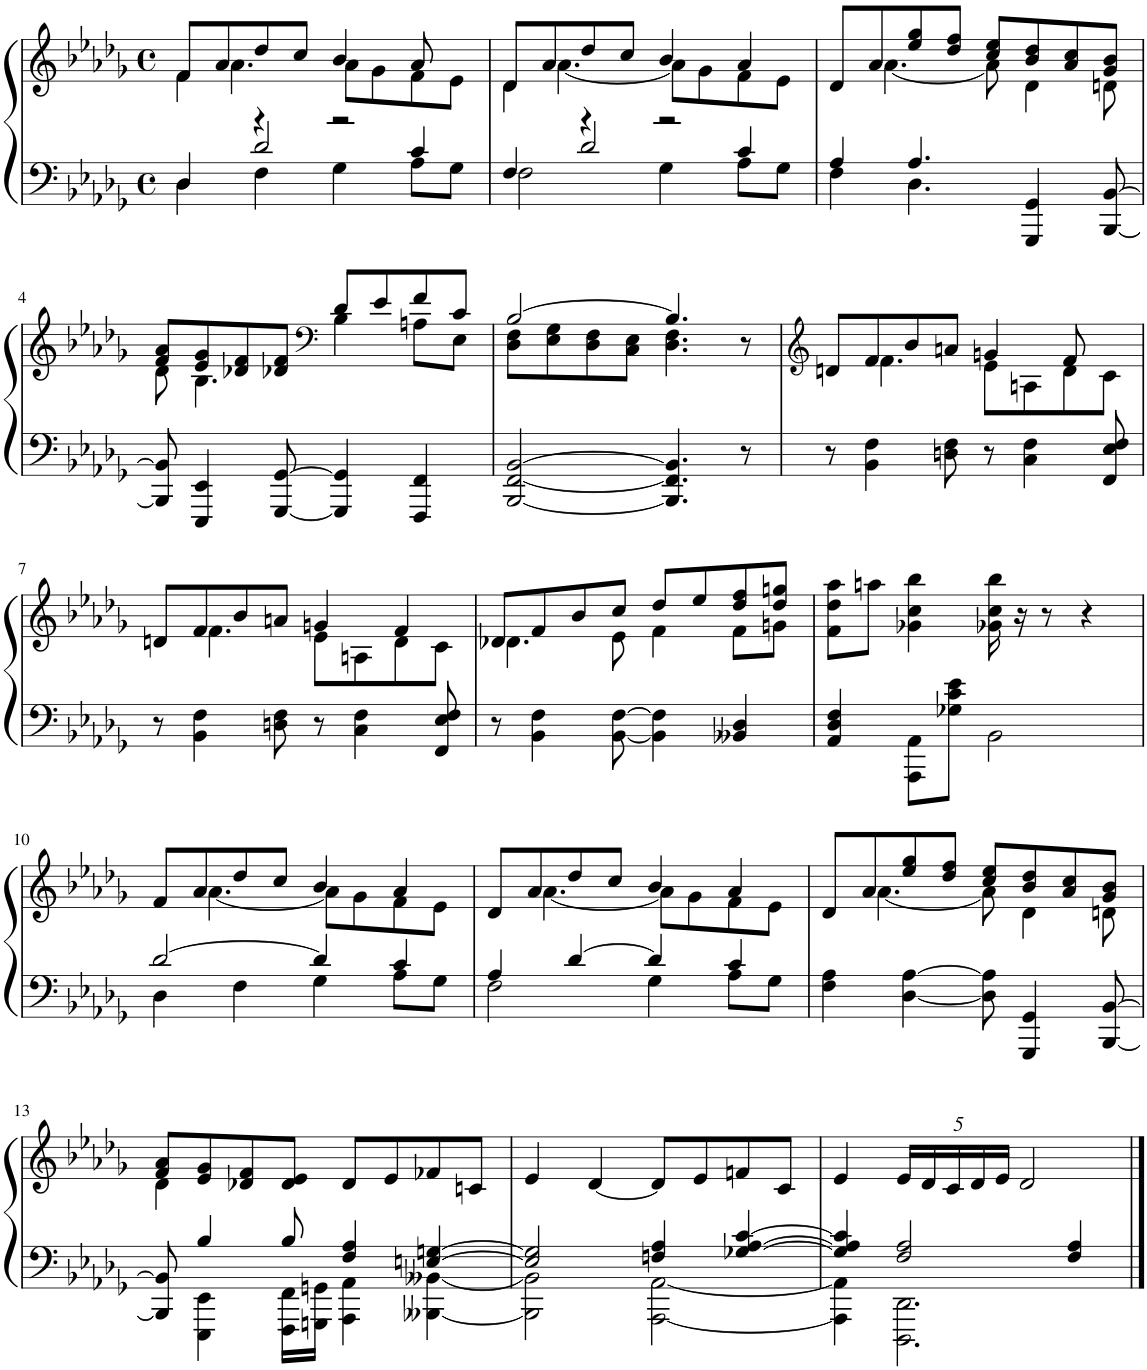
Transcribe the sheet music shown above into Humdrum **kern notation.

**kern	**kern
*part1	*part1
*staff2	*staff1
*I"Piano	*
*I'Pno.	*
*clefF4	*clefG2
*k[b-e-a-d-g-]	*k[b-e-a-d-g-]
*M4/4	*M4/4
*met(c)	*met(c)
=1	=1
*^	*^
*	*	*	*^
4D-/	4D-\	8f/L	8ryy	4f\
.	.	8a-/	4.a-\	.
2d-/	4F\	8dd-/	.	4r
.	.	8cc/J	.	.
.	4G-\	4b-/	8a-\L	2r
.	.	.	8g-\	.
4c/	8A-\L	8a-/	8f\	.
.	8G-\J	8ryy	8e-\J	.
=2	=2	=2	=2	=2
4F/	2F\	8d-/L	8ryy	4d-\
.	.	8a-/	[4.a-\	.
2d-/	.	8dd-/	.	4r
.	.	8cc/J	.	.
.	4G-\	4b-/	8a-\L]	2r
.	.	.	8g-\	.
4c/	8A-\L	4a-/	8f\	.
.	8G-\J	.	8e-\J	.
*	*	*	*v	*v
=3	=3	=3	=3
4A-/	4F\	8d-/L	8ryy
.	.	8a-/	[4.a-\
4.A-/	4.D-\	8ee-/ 8gg-/	.
.	.	8dd-/ 8ff/J	.
.	.	8cc/ 8ee-/L	8a-\]
4GGG-/ 4GG-/	4.ryy	8b-/ 8dd-/	4d-\
.	.	8a-/ 8cc/	.
[8BBB-/ [8BB-/	.	8g-/ 8b-/J	8dn\
*v	*v	*	*
!!LO:LB:g=z	!!
=4	=4	=4
8BBB-/] 8BB-/]	8f/ 8a-/L	8d-\
4EEE-/ 4EE-/	8e-/ 8g-/	4.B-\
.	8d-X/ 8f/	.
[8GGG-/ [8GG-/	8d-X/ 8f/J	.
*	*clefF4	*
4GGG-/] 4GG-/]	8d-/L	4B-\
.	8e-/	.
4FFF/ 4FF/	8f/	8An\L
.	8c/J	8E-\J
=5	=5	=5
[2BBB-/ [2FF/ [2BB-/	[2B-/	8D-\ 8F\L
.	.	8E-\ 8G-\
.	.	8D-\ 8F\
.	.	8C\ 8E-\J
4.BBB-/] 4.FF/] 4.BB-/]	4.B-/]	4.D-\ 4.F\
8r	8r	8ryy
=6	=6	=6
*	*clefG2	*
8r	8dn/L	8ryy
4BB-\ 4F\	8f/	4.f\
.	8b-/	.
8Dn\ 8F\	8an/J	.
8r	4gn/	8e-\L
4C\ 4F\	.	8An\
.	8f/	8d\
8FF/ 8E-/ 8F/	8ryy	8c\J
!!LO:LB:g=z	!!
=7	=7	=7
8r	8dn/L	8ryy
4BB-\ 4F\	8f/	4.f\
.	8b-/	.
8Dn\ 8F\	8an/J	.
8r	4gn/	8e-\L
4C\ 4F\	.	8An\
.	4f/	8d\
8FF/ 8E-/ 8F/	.	8c\J
=8	=8	=8
8r	8d-X/L	4.d-X\
4BB-\ 4F\	8f/	.
.	8b-/	.
[8BB-\ [8F\	8cc/J	8e-\
4BB-\] 4F\]	8dd-/L	4f\
.	8ee-/	.
4BB--X/ 4D-/	8dd-/ 8ff/	8f\L
.	8dd-/ 8ggn/J	8gn\J
*	*v	*v
=9	=9
*^	*
4AA-/ 4D-/ 4F/	2ryy	8f\ 8dd-\ 8aa-\L
.	.	8aan\J
8AAA-\ 8AA-\L	.	4g-X\ 4cc\ 4bb-\
8G-X\ 8c\ 8e-\J	.	.
2ryy	2BB-\	16g-X\ 16cc\ 16bb-\
.	.	16r
.	.	8r
.	.	4r
!!LO:LB:g=z
=10	=10	=10
*	*	*^
[2d-/	4D-\	8f/L	8ryy
.	.	8a-/	[4.a-\
.	4F\	8dd-/	.
.	.	8cc/J	.
4d-/]	4G-\	4b-/	8a-\L]
.	.	.	8g-\
4c/	8A-\L	4a-/	8f\
.	8G-\J	.	8e-\J
=11	=11	=11	=11
4A-/	2F\	8d-/L	8ryy
.	.	8a-/	[4.a-\
[4d-/	.	8dd-/	.
.	.	8cc/J	.
4d-/]	4G-\	4b-/	8a-\L]
.	.	.	8g-\
4c/	8A-\L	4a-/	8f\
.	8G-\J	.	8e-\J
*v	*v	*	*
=12	=12	=12
4F\ 4A-\	8d-/L	8ryy
.	8a-/	[4.a-\
[4D-\ [4A-\	8ee-/ 8gg-/	.
.	8dd-/ 8ff/J	.
8D-\] 8A-\]	8cc/ 8ee-/L	8a-\]
4GGG-/ 4GG-/	8b-/ 8dd-/	4d-\
.	8a-/ 8cc/	.
[8BBB-/ [8BB-/	8g-/ 8b-/J	8dn\
!!LO:LB:g=z	!!
=13	=13	=13
*^	*	*
8BBB-/] 8BB-/]	8ryy	8f/ 8a-/L	4d-\
4B-/	4EEE-\ 4EE-\	8e-/ 8g-/	.
.	.	8d-X/ 8f/	2.ryy
8B-/	16FFF\ 16FF\LL	8d-/ 8e-/J	.
.	16GGGn\ 16GGn\JJ	.	.
4F/ 4A-/	4AAA-\ 4AA-\	8d-/L	.
.	.	8e-/	.
[4En/ [4Gn/	[4BBB--X\ [4BB--X\	8f-X/	.
.	.	8cn/J	.
*	*	*v	*v
=14	=14	=14
2E/] 2G/]	2BBB--\] 2BB--\]	4e-/
.	.	[4d-/
4Fn/ 4A-/	[2AAA-\ [2AA-\	8d-/L]
.	.	8e-/
[4G-X/ [4A-/ [4c/	.	8fn/
.	.	8c/J
=15	=15	=15
4G-/] 4A-/] 4c/]	4AAA-\] 4AA-\]	4e-/
*	*	*Xbrackettup
2F/ 2A-/	2.DDD-\ 2.DD-\	20e-/LL
.	.	20d-/
.	.	20c/
.	.	20d-/
.	.	20e-/JJ
.	.	2d-/
4F/ 4A-/	.	.
*v	*v	*
==	==
*-	*-
